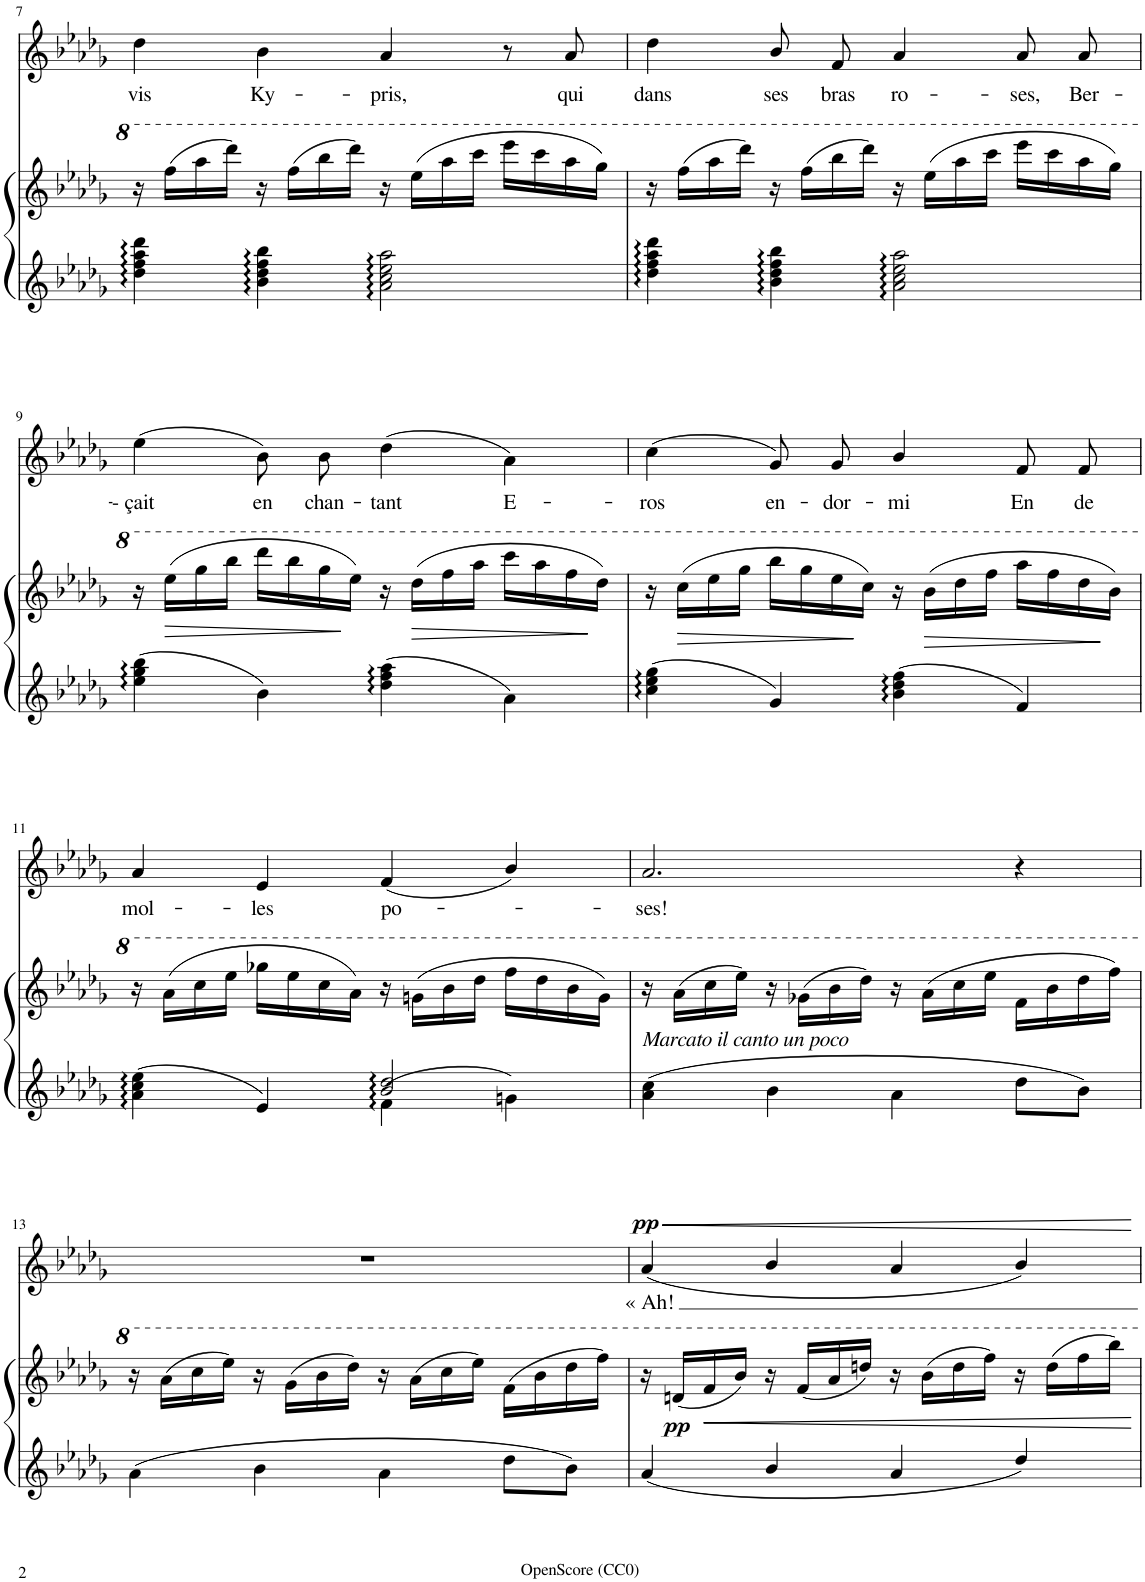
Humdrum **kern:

**kern	**kern	**dynam	**kern	**text	**dynam
*part2	*part2	*part2	*part1	*part1	*part1
*staff3	*staff2	*staff2/3	*staff1	*staff1	*staff1
*I"Piano	*	*	*I"Chant Voice	*	*
*I'Pno	*	*	*	*	*
!!LO:PB:g=z
*clefG2	*clefG2	*	*clefG2	*	*
*k[b-e-a-d-g-]	*k[b-e-a-d-g-]	*	*k[b-e-a-d-g-]	*	*
*M4/4	*M4/4	*	*M4/4	*	*
*met(c)	*met(c)	*	*met(c)	*	*
=7	=7	=7	=7	=7	=7
!	!	!	!	!LO:LY:b	!
4dd-\ 4ff\ 4aa-\ 4ddd-\	16r	.	4dd-\	vis	.
.	(16fff\LL	.	.	.	.
.	16aaa-\	.	.	.	.
.	16dddd-\JJ)	.	.	.	.
!	!	!	!	!LO:LY:b	!
4b-\ 4dd-\ 4ff\ 4bb-\	16r	.	4b-\	Ky-	.
.	(16fff\LL	.	.	.	.
.	16bbb-\	.	.	.	.
.	16dddd-\JJ)	.	.	.	.
!	!	!	!	!LO:LY:b	!
2a-\ 2cc\ 2ee-\ 2aa-\	16r	.	4a-/	-pris,	.
.	(16eee-\LL	.	.	.	.
.	16aaa-\	.	.	.	.
.	16cccc\JJ	.	.	.	.
.	16eeee-\LL	.	8r	.	.
.	16cccc\	.	.	.	.
!	!	!	!	!LO:LY:b	!
.	16aaa-\	.	8a-/	qui	.
.	16ggg-\JJ)	.	.	.	.
=8	=8	=8	=8	=8	=8
!	!	!	!	!LO:LY:b	!
4dd-\ 4ff\ 4aa-\ 4ddd-\	16r	.	4dd-\	dans	.
.	(16fff\LL	.	.	.	.
.	16aaa-\	.	.	.	.
.	16dddd-\JJ)	.	.	.	.
!	!	!	!	!LO:LY:b	!
4b-\ 4dd-\ 4ff\ 4bb-\	16r	.	8b-/L	ses	.
.	(16fff\LL	.	.	.	.
!	!	!	!	!LO:LY:b	!
.	16bbb-\	.	8f/J	bras	.
.	16dddd-\JJ)	.	.	.	.
!	!	!	!	!LO:LY:b	!
2a-\ 2cc\ 2ee-\ 2aa-\	16r	.	4a-/	ro-	.
.	(16eee-\LL	.	.	.	.
.	16aaa-\	.	.	.	.
.	16cccc\JJ	.	.	.	.
!	!	!	!	!LO:LY:b	!
.	16eeee-\LL	.	8a-/L	-ses,	.
.	16cccc\	.	.	.	.
!	!	!	!	!LO:LY:b	!
.	16aaa-\	.	8a-/J	Ber-	.
.	16ggg-\JJ)	.	.	.	.
!!LO:LB:g=z
=9	=9	=9	=9	=9	=9
!	!	!	!	!LO:LY:b	!
4ee-\ 4gg-\ 4bb-\	16r	.	(4ee-\	-- çait	.
!	!	!LO:HP:b	!	!	!
.	(16eee-\LL	>	.	.	.
.	16ggg-\	.	.	.	.
.	16bbb-\JJ	.	.	.	.
!	!	!	!	!LO:LY:b	!
4b-\	16dddd-\LL	.	8b-\L)	en	.
.	16bbb-\	.	.	.	.
!	!	!	!	!LO:LY:b	!
.	16ggg-\	.	8b-\J	chan-	.
.	16eee-\JJ)	]	.	.	.
!	!	!	!	!LO:LY:b	!
4dd-\ 4ff\ 4aa-\	16r	.	(4dd-\	-tant	.
!	!	!LO:HP:b	!	!	!
.	(16ddd-\LL	>	.	.	.
.	16fff\	.	.	.	.
.	16aaa-\JJ	.	.	.	.
!	!	!	!	!LO:LY:b	!
4a-\	16cccc\LL	.	4a-\)	E-	.
.	16aaa-\	.	.	.	.
.	16fff\	.	.	.	.
.	16ddd-\JJ)	]	.	.	.
=10	=10	=10	=10	=10	=10
!	!	!	!	!LO:LY:b	!
4cc\ 4ee-\ 4gg-\	16r	.	(4cc\	-ros	.
!	!	!LO:HP:b	!	!	!
.	(16ccc\LL	>	.	.	.
.	16eee-\	.	.	.	.
.	16ggg-\JJ	.	.	.	.
!	!	!	!	!LO:LY:b	!
4g-/	16bbb-\LL	.	8g-/L)	en-	.
.	16ggg-\	.	.	.	.
!	!	!	!	!LO:LY:b	!
.	16eee-\	.	8g-/J	-dor-	.
.	16ccc\JJ)	]	.	.	.
!	!	!	!	!LO:LY:b	!
4b-\ 4dd-\ 4ff\	16r	.	4b-/	-mi	.
!	!	!LO:HP:b	!	!	!
.	(16bb-\LL	>	.	.	.
.	16ddd-\	.	.	.	.
.	16fff\JJ	.	.	.	.
!	!	!	!	!LO:LY:b	!
4f/	16aaa-\LL	.	8f/L	En	.
.	16fff\	.	.	.	.
!	!	!	!	!LO:LY:b	!
.	16ddd-\	.	8f/J	de	.
.	16bb-\JJ)	]	.	.	.
!!LO:LB:g=z
=11	=11	=11	=11	=11	=11
*^	*	*	*	*	*
!	!	!	!	!	!LO:LY:b	!
4a-\ 4cc\ 4ee-\	2ryy	16r	.	4a-/	mol-	.
.	.	(16aa-\LL	.	.	.	.
.	.	16ccc\	.	.	.	.
.	.	16eee-\JJ	.	.	.	.
!	!	!	!	!	!LO:LY:b	!
4e-/	.	16ggg-X\LL	.	4e-/	-les	.
.	.	16eee-\	.	.	.	.
.	.	16ccc\	.	.	.	.
.	.	16aa-\JJ)	.	.	.	.
!	!	!	!	!	!LO:LY:b	!
4f\	2b-/ 2dd-/	16r	.	(4f/	po-	.
.	.	(16ggn\LL	.	.	.	.
.	.	16bb-\	.	.	.	.
.	.	16ddd-\JJ	.	.	.	.
4gn\	.	16fff\LL	.	4b-/)	.	.
.	.	16ddd-\	.	.	.	.
.	.	16bb-\	.	.	.	.
.	.	16gg\JJ)	.	.	.	.
*v	*v	*	*	*	*	*
=12	=12	=12	=12	=12	=12
!	!LO:TX:b:i:t=Marcato il canto un poco	!	!	!	!
!	!	!	!	!LO:LY:b	!
4a-\ 4cc\	16r	.	2.a-/	-ses!	.
.	(16aa-\LL	.	.	.	.
.	16ccc\	.	.	.	.
.	16eee-\JJ)	.	.	.	.
4b-\	16r	.	.	.	.
.	(16gg-X\LL	.	.	.	.
.	16bb-\	.	.	.	.
.	16ddd-\JJ)	.	.	.	.
4a-\	16r	.	.	.	.
.	(16aa-\LL	.	.	.	.
.	16ccc\	.	.	.	.
.	16eee-\JJ	.	.	.	.
8dd-\L	16ff\LL	.	4r	.	.
.	16bb-\	.	.	.	.
8b-\J	16ddd-\	.	.	.	.
.	16fff\JJ)	.	.	.	.
!!LO:LB:g=z
=13	=13	=13	=13	=13	=13
4a-\	16r	.	1r	.	.
.	(16aa-\LL	.	.	.	.
.	16ccc\	.	.	.	.
.	16eee-\JJ)	.	.	.	.
4b-\	16r	.	.	.	.
.	(16gg-\LL	.	.	.	.
.	16bb-\	.	.	.	.
.	16ddd-\JJ)	.	.	.	.
4a-\	16r	.	.	.	.
.	(16aa-\LL	.	.	.	.
.	16ccc\	.	.	.	.
.	16eee-\JJ)	.	.	.	.
8dd-\L	(16ff\LL	.	.	.	.
.	16bb-\	.	.	.	.
8b-\J	16ddd-\	.	.	.	.
.	16fff\JJ)	.	.	.	.
=14	=14	=14	=14	=14	=14
!	!	!	!	!LO:LY:b	!LO:HP:b
!	!	!	!	!	!LO:DY:n=1:a
4a-/	16r	.	(<4a-/	« Ah!	< pp
!	!	!LO:DY:b	!	!	!
.	(16ddn/LL	pp	.	.	.
!	!	!LO:HP:b	!	!	!
.	16ff/	<	.	.	.
.	16bb-/JJ)	.	.	.	.
4b-/	16r	.	4b-/	.	.
.	(16ff/LL	.	.	.	.
.	16aa-/	.	.	.	.
.	16dddn/JJ)	.	.	.	.
4a-/	16r	.	4a-/	.	.
.	(16bb-\LL	.	.	.	.
.	16ddd\	.	.	.	.
.	16fff\JJ)	.	.	.	.
4dd-/	16r	.	4b-/)	.	.
.	(16ddd\LL	.	.	.	.
.	16fff\	.	.	.	.
.	16bbb-\JJ)	.	.	.	.
.	.	[	.	.	[
=	=	=	=	=	=
*-	*-	*-	*-	*-	*-
